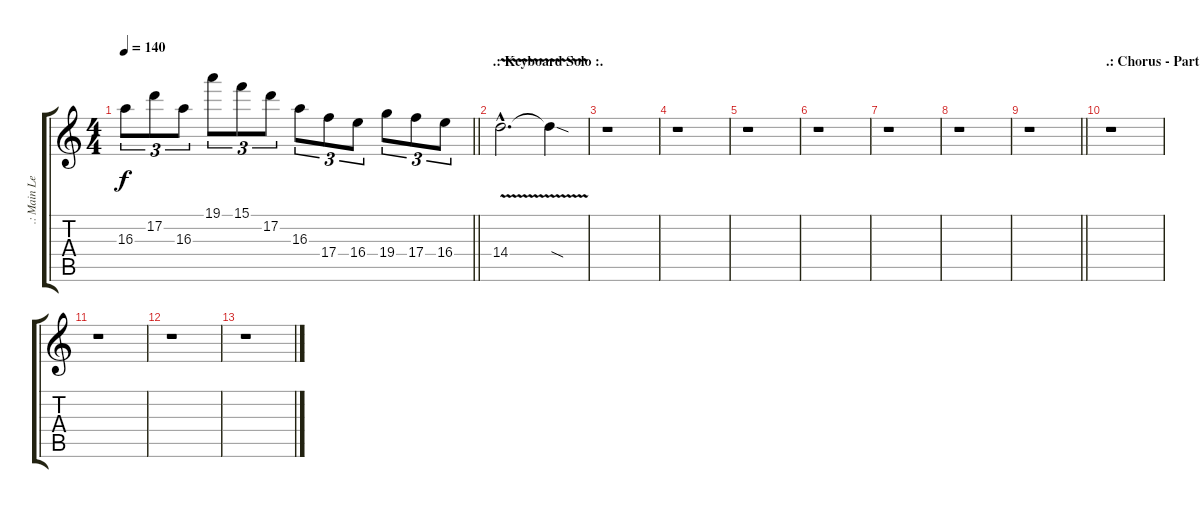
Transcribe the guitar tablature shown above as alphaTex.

\track (".: Main Lead Guitar :." ".: Main Le") {instrument distortionguitar}
\staff {score tabs}
\tuning (D4 A3 F3 C3 G2 D2) {hide}
\ts (4 4)
\tempo 140
\clef g2
\barLineRight lightlight
\ks c
16.3.8{tu (3 2) dy f} 17.2.8{tu (3 2)} 16.3.8{tu (3 2)} 19.1.8{tu (3 2)} 15.1.8{tu (3 2)} 17.2.8{tu (3 2)} 16.3.8{tu (3 2)} 17.4.8{tu (3 2)} 16.4.8{tu (3 2)} 19.4.8{tu (3 2)} 17.4.8{tu (3 2)} 16.4.8{tu (3 2)} |
\section ("" ".: Keyboard Solo :.")
14.4{v hac}.2{d} 14.4{sod t}.4 |
r.1 |
r.1 |
r.1 |
r.1 |
r.1 |
r.1 |
\barLineRight lightlight
r.1 |
\section ("" ".: Chorus - Part I :.")
r.1 |
r.1 |
r.1 |
r.1
